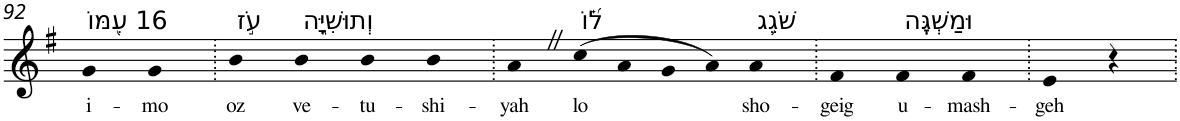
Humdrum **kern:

**kern	**text
*part1	*part1
*staff1	*staff1
*I"Piano	*
*I'Pno	*
!!LO:PB:g=z
*clefG2	*
*k[f#]	*
*G:	*
=92	=92
!LO:TX:a:t=16 עִ֭מּוֹ	!
!	!LO:LY:b
4g	i-
!	!LO:LY:b
4g	-mo
=93.	=93.
!LO:TX:a:t=עֹ֣ז	!
!	!LO:LY:b
4b	oz
!LO:TX:a:t=וְתוּשִׁיָּ֑ה	!
!	!LO:LY:b
4b	ve-
!	!LO:LY:b
4b	-tu-
!	!LO:LY:b
4b	-shi-
=94.	=94.
!	!LO:LY:b
4aZ	-yah
!LO:TX:a:t=ל֝֗וֹ	!
!	!LO:LY:b
(8cc	lo
8a	.
8g	.
8a)	.
!LO:TX:a:t=שֹׁגֵ֥ג	!
!	!LO:LY:b
4a	sho-
=95.	=95.
!	!LO:LY:b
4f#	-geig
!LO:TX:a:t=וּמַשְׁגֶּֽה	!
!	!LO:LY:b
4f#	u-
!	!LO:LY:b
4f#	-mash-
=96.	=96.
!	!LO:LY:b
4e	-geh
4r	.
=.	=.
*-	*-
